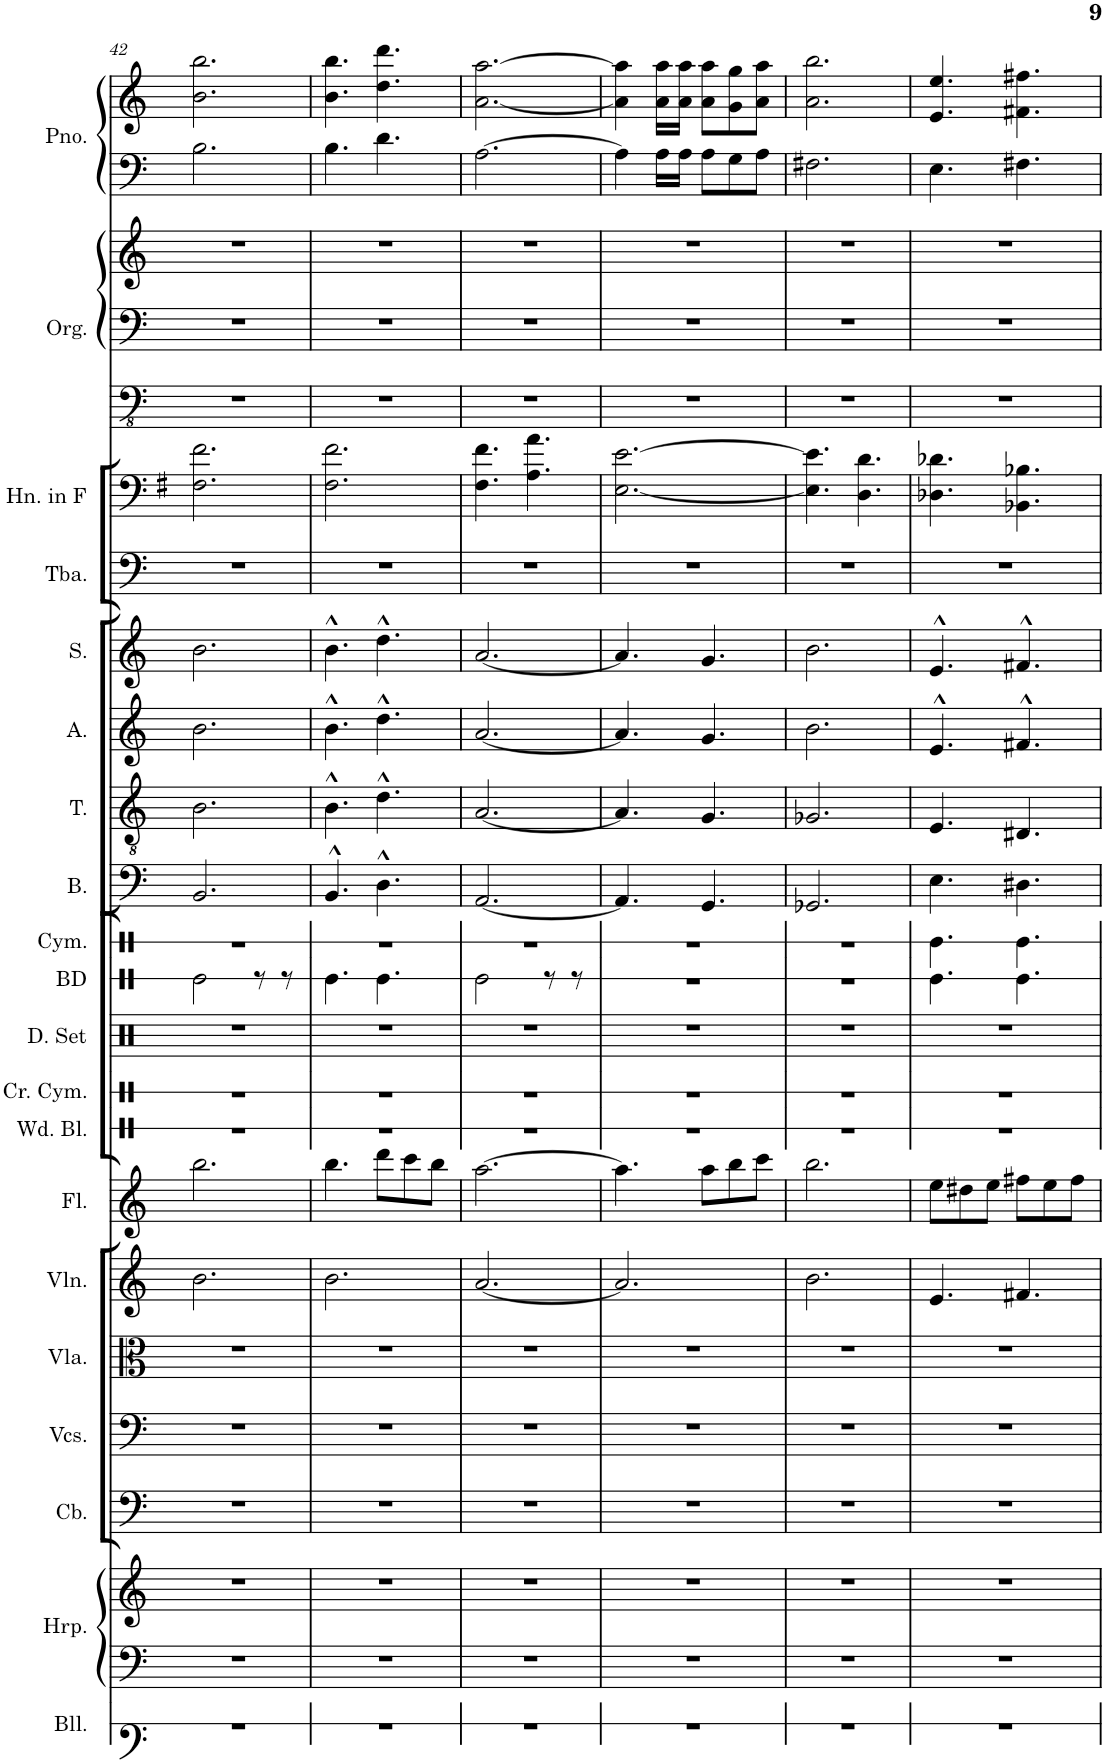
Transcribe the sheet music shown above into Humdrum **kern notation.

**kern	**kern	**kern	**kern	**kern	**kern	**kern	**kern	**kern	**kern	**kern	**kern	**kern	**kern	**kern	**kern	**kern	**kern	**kern	**kern	**kern	**kern
*part18	*part17	*part17	*part16	*part15	*part14	*part13	*part12	*part11	*part10	*part9	*part8	*part7	*part6	*part5	*part4	*part3	*part2	*part2	*part2	*part1	*part1
*staff22	*staff21	*staff20	*staff19	*staff18	*staff17	*staff16	*staff15	*staff14	*staff13	*staff12	*staff11	*staff10	*staff9	*staff8	*staff7	*staff6	*staff5	*staff4	*staff3	*staff2	*staff1
*I"Bells	*I"Harp	*	*I"Contrabass	*I"Violoncellos	*I"Viola	*I"Violin	*I"Flute	*I"Crash Cymbal	*I"Drumset	*I"Cymbal	*I"Bass	*I"Tenor	*I"Alto	*I"Soprano	*I"Tuba	*I"Horn in F	*I"Pipe Organ	*	*	*I"Piano	*
*I'Bll.	*I'Hrp.	*	*I'Cb.	*I'Vcs.	*I'Vla.	*I'Vln.	*I'Fl.	*I'Cr. Cym.	*I'D. Set	*I'Cym.	*I'B.	*I'T.	*I'A.	*I'S.	*I'Tba.	*I'Hn. in F	*I'Org.	*	*	*I'Pno.	*
!!LO:PB:g=z
*clefF4	*clefF4	*clefG2	*clefF4	*clefF4	*clefC3	*clefG2	*clefG2	*clefX	*clefX	*clefX	*clefF4	*clefGv2	*clefG2	*clefG2	*clefF4	*clefF4	*clefFv4	*clefF4	*clefG2	*clefF4	*clefG2
*	*	*	*Trd7c12	*	*	*	*	*	*	*	*	*	*	*	*	*Trd4c7	*	*	*	*	*
*k[]	*k[]	*k[]	*k[]	*k[]	*k[]	*k[]	*k[]	*k[]	*k[]	*k[]	*k[]	*k[]	*k[]	*k[]	*k[]	*k[f#]	*k[]	*k[]	*k[]	*k[]	*k[]
*M6/8	*M6/8	*M6/8	*M6/8	*M6/8	*M6/8	*M6/8	*M6/8	*M6/8	*M6/8	*M6/8	*M6/8	*M6/8	*M6/8	*M6/8	*M6/8	*M6/8	*M6/8	*M6/8	*M6/8	*M6/8	*M6/8
=42	=42	=42	=42	=42	=42	=42	=42	=42	=42	=42	=42	=42	=42	=42	=42	=42	=42	=42	=42	=42	=42
2.r	2.r	2.r	2.r	2.r	2.r	2.b\	2.bb\	2.r	2.r	2.r	2.BB/	2.B\	2.b\	2.b\	2.r	2.F#\ 2.f#\	2.r	2.r	2.r	2.B\	2.b\ 2.bb\
=43	=43	=43	=43	=43	=43	=43	=43	=43	=43	=43	=43	=43	=43	=43	=43	=43	=43	=43	=43	=43	=43
2.r	2.r	2.r	2.r	2.r	2.r	2.b\	4.bb\	2.r	2.r	2.r	4.BB^^/	4.B^^\	4.b^^\	4.b^^\	2.r	2.F#\ 2.f#\	2.r	2.r	2.r	4.B\	4.b\ 4.bb\
.	.	.	.	.	.	.	8ddd\L	.	.	.	4.D^^\	4.d^^\	4.dd^^\	4.dd^^\	.	.	.	.	.	4.d\	4.dd\ 4.ddd\
.	.	.	.	.	.	.	8ccc\	.	.	.	.	.	.	.	.	.	.	.	.	.	.
.	.	.	.	.	.	.	8bb\J	.	.	.	.	.	.	.	.	.	.	.	.	.	.
=44	=44	=44	=44	=44	=44	=44	=44	=44	=44	=44	=44	=44	=44	=44	=44	=44	=44	=44	=44	=44	=44
2.r	2.r	2.r	2.r	2.r	2.r	[2.a/	[2.aa\	2.r	2.r	2.r	[2.AA/	[2.A/	[2.a/	[2.a/	2.r	4.F#\ 4.f#\	2.r	2.r	2.r	[2.A\	[2.a\ [2.aa\
.	.	.	.	.	.	.	.	.	.	.	.	.	.	.	.	4.A\ 4.a\	.	.	.	.	.
=45	=45	=45	=45	=45	=45	=45	=45	=45	=45	=45	=45	=45	=45	=45	=45	=45	=45	=45	=45	=45	=45
2.r	2.r	2.r	2.r	2.r	2.r	2.a/]	4.aa\]	2.r	2.r	2.r	4.AA/]	4.A/]	4.a/]	4.a/]	2.r	[2.E\ [2.e\	2.r	2.r	2.r	4A\]	4a\] 4aa\]
.	.	.	.	.	.	.	.	.	.	.	.	.	.	.	.	.	.	.	.	16A\LL	16a\ 16aa\LL
.	.	.	.	.	.	.	.	.	.	.	.	.	.	.	.	.	.	.	.	16A\JJ	16a\ 16aa\JJ
.	.	.	.	.	.	.	8aa\L	.	.	.	4.GG/	4.G/	4.g/	4.g/	.	.	.	.	.	8A\L	8a\ 8aa\L
.	.	.	.	.	.	.	8bb\	.	.	.	.	.	.	.	.	.	.	.	.	8G\	8g\ 8gg\
.	.	.	.	.	.	.	8ccc\J	.	.	.	.	.	.	.	.	.	.	.	.	8A\J	8a\ 8aa\J
=46	=46	=46	=46	=46	=46	=46	=46	=46	=46	=46	=46	=46	=46	=46	=46	=46	=46	=46	=46	=46	=46
2.r	2.r	2.r	2.r	2.r	2.r	2.b\	2.bb\	2.r	2.r	2.r	2.GG-X/	2.G-X/	2.b\	2.b\	2.r	4.E\] 4.e\]	2.r	2.r	2.r	2.F#X\	2.a\ 2.bb\
.	.	.	.	.	.	.	.	.	.	.	.	.	.	.	.	4.D\ 4.d\	.	.	.	.	.
=47	=47	=47	=47	=47	=47	=47	=47	=47	=47	=47	=47	=47	=47	=47	=47	=47	=47	=47	=47	=47	=47
2.r	2.r	2.r	2.r	2.r	2.r	4.e/	8ee\L	2.r	2.r	4.Re\	4.E\	4.E/	4.e^^/	4.e^^/	2.r	4.D-X\ 4.d-X\	2.r	2.r	2.r	4.E\	4.e/ 4.ee/
.	.	.	.	.	.	.	8dd#X\	.	.	.	.	.	.	.	.	.	.	.	.	.	.
.	.	.	.	.	.	.	8ee\J	.	.	.	.	.	.	.	.	.	.	.	.	.	.
.	.	.	.	.	.	4.f#X/	8ff#X\L	.	.	4.Re\	4.D#X\	4.D#X/	4.f#X^^/	4.f#X^^/	.	4.BB-X\ 4.B-X\	.	.	.	4.F#X\	4.f#X\ 4.ff#X\
.	.	.	.	.	.	.	8ee\	.	.	.	.	.	.	.	.	.	.	.	.	.	.
.	.	.	.	.	.	.	8ff#\J	.	.	.	.	.	.	.	.	.	.	.	.	.	.
=	=	=	=	=	=	=	=	=	=	=	=	=	=	=	=	=	=	=	=	=	=
*-	*-	*-	*-	*-	*-	*-	*-	*-	*-	*-	*-	*-	*-	*-	*-	*-	*-	*-	*-	*-	*-
